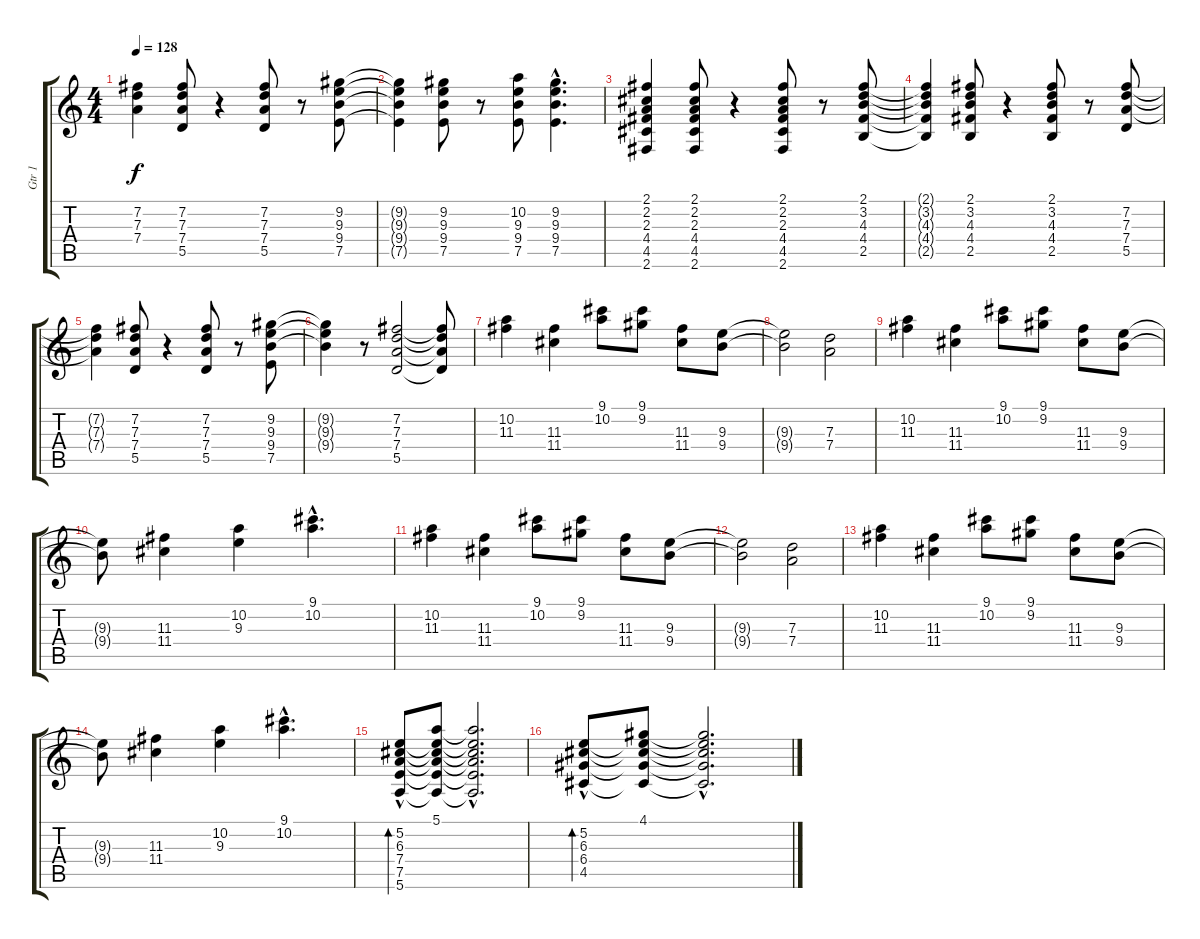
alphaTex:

\track ("Gtr 1" "Gtr 1") {instrument distortionguitar}
\staff {score tabs}
\tuning (E4 B3 G3 D3 A2 E2) {hide}
\ts (4 4)
\tempo 128
\clef g2
\ks c
(7.2{t} 7.3{t} 7.4{t}).4{dy f} (7.2 7.3 7.4 5.5).8 r.4 (7.2 7.3 7.4 5.5).8 r.8 (9.2 9.3 9.4 7.5).8 |
(9.2{t} 9.3{t} 9.4{t} 7.5{t}).4 (9.2 9.3 9.4 7.5).8 r.8 (10.2 9.3 9.4 7.5).8 (9.2{hac} 9.3{hac} 9.4{hac} 7.5{hac}).4{d} |
(2.1 2.2 2.3 4.4 4.5 2.6).4 (2.1 2.2 2.3 4.4 4.5 2.6).8 r.4 (2.1 2.2 2.3 4.4 4.5 2.6).8 r.8 (2.1 3.2 4.3 4.4 2.5).8 |
(2.1{t} 3.2{t} 4.3{t} 4.4{t} 2.5{t}).4 (2.1 3.2 4.3 4.4 2.5).8 r.4 (2.1 3.2 4.3 4.4 2.5).8 r.8 (7.2 7.3 7.4 5.5).8 |
(7.2{t} 7.3{t} 7.4{t}).4 (7.2 7.3 7.4 5.5).8 r.4 (7.2 7.3 7.4 5.5).8 r.8 (9.2 9.3 9.4 7.5).8 |
(9.2{t} 9.3{t} 9.4{t}).4 r.8 (7.2 7.3 7.4 5.5).2 (7.2{t} 7.3{t} 7.4{t} 5.5{t}).8 |
(10.2 11.3).4 (11.3 11.4).4 (9.1 10.2).8 (9.1 9.2).8 (11.3 11.4).8 (9.3 9.4).8 |
(9.3{t} 9.4{t}).2 (7.3 7.4).2 |
(10.2 11.3).4 (11.3 11.4).4 (9.1 10.2).8 (9.1 9.2).8 (11.3 11.4).8 (9.3 9.4).8 |
(9.3{t} 9.4{t}).8 (11.3 11.4).4 (10.2 9.3).4 (9.1{hac} 10.2{hac}).4{d} |
(10.2 11.3).4 (11.3 11.4).4 (9.1 10.2).8 (9.1 9.2).8 (11.3 11.4).8 (9.3 9.4).8 |
(9.3{t} 9.4{t}).2 (7.3 7.4).2 |
(10.2 11.3).4 (11.3 11.4).4 (9.1 10.2).8 (9.1 9.2).8 (11.3 11.4).8 (9.3 9.4).8 |
(9.3{t} 9.4{t}).8 (11.3 11.4).4 (10.2 9.3).4 (9.1{hac} 10.2{hac}).4{d} |
(5.2{hac} 6.3{hac} 7.4 7.5 5.6).8{bd 120 instrument electricguitarclean} (5.1 5.2{t} 6.3{t} 7.4{t} 7.5{t} 5.6{t}).8 (5.1{hac t} 5.2{hac t} 6.3{hac t} 7.4{hac t} 7.5{hac t} 5.6{hac t}).2{d} |
(5.2 6.3 6.4{hac} 4.5).8{bd 120} (4.1 5.2{t} 6.3{t} 6.4{t} 4.5{t}).8 (4.1{hac t} 5.2{hac t} 6.3{hac t} 6.4{hac t} 4.5{hac t}).2{d}
